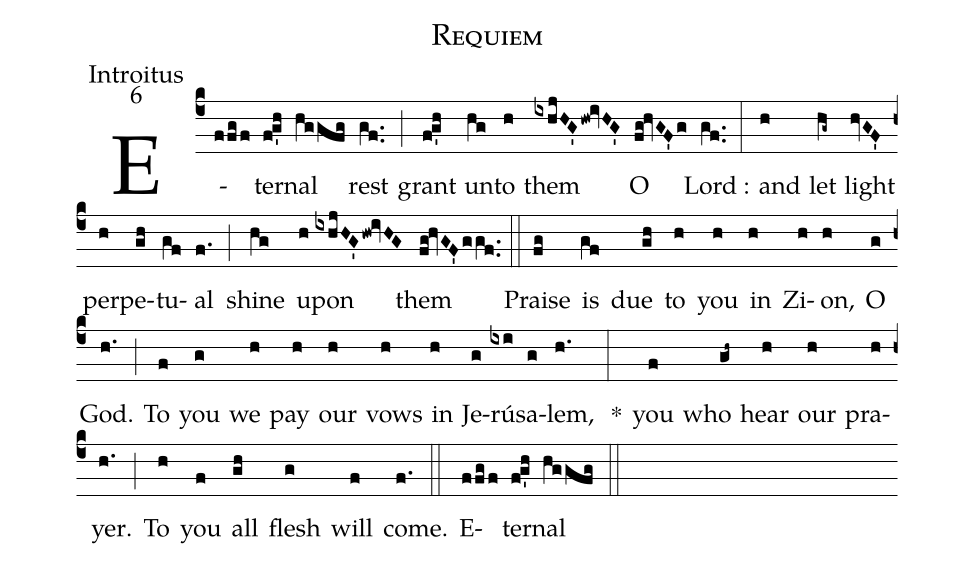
name:Requiem;
office-part:Introitus;
mode:6;
%%
(c4) E(ffg/f)ter(fg'h)nal(hggfg) rest(gf..) (;) grant(fg'h) un(hg)to(h) them(ixhjHG'hw!ivHG') O(fg!hvGF'g) Lord :(gf..) (:) and(h) let(hg~) light(hvGF') per(h)pe(gh)tu(gf)al(f.) (;) shine(hg) up(h)on(ixhjHG'hw!ivHG) them(fg!hvGF'ggf..) (::) Praise(fg) is(gf) due(gh) to(h) you(h) in(h) Zi(h)on,(h) O(g) God.(h.) (;) To(f) you(g) we(h) pay(h) our(h) vows(h) in(h) Je(g)rú(ixi)sa(g)lem, (h.) *(:) you(f) who(gh~) hear(h) our(h) pra(h)yer.(h.) (;) To(h) you(f) all(gh) flesh(g) will(f) come.(f.) (::) E(ffg/f)ter(fg'h)nal(hggfg) (::)
